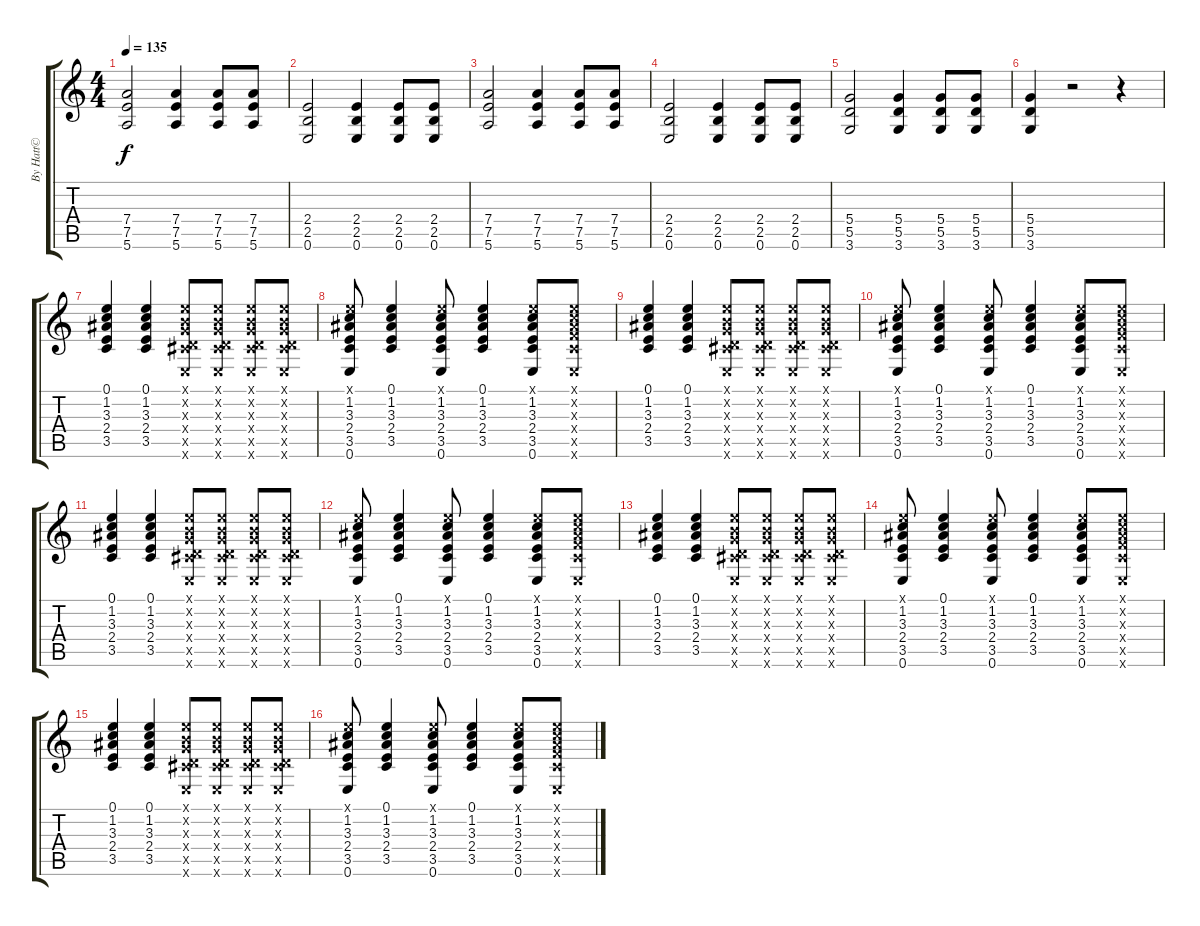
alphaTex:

\track ("By Hatt©" "By Hatt©") {instrument electricguitarclean}
\staff {score tabs}
\tuning (E4 B3 G3 D3 A2 E2) {hide}
\ts (4 4)
\tempo 135
\clef g2
\ks c
(7.4 7.5 5.6).2{dy f} (7.4 7.5 5.6).4 (7.4 7.5 5.6).8 (7.4 7.5 5.6).8 |
(2.4 2.5 0.6).2 (2.4 2.5 0.6).4 (2.4 2.5 0.6).8 (2.4 2.5 0.6).8 |
(7.4 7.5 5.6).2 (7.4 7.5 5.6).4 (7.4 7.5 5.6).8 (7.4 7.5 5.6).8 |
(2.4 2.5 0.6).2 (2.4 2.5 0.6).4 (2.4 2.5 0.6).8 (2.4 2.5 0.6).8 |
(5.4 5.5 3.6).2 (5.4 5.5 3.6).4 (5.4 5.5 3.6).8 (5.4 5.5 3.6).8 |
(5.4 5.5 3.6).4 r.2 r.4 |
(0.1 1.2 3.3 2.4 3.5).4 (0.1 1.2 3.3 2.4 3.5).4 (0.1{x} 0.2{x} 0.3{x} 0.4{x} 4.5{x} 0.6{x}).8 (0.1{x} 0.2{x} 0.3{x} 0.4{x} 4.5{x} 0.6{x}).8 (0.1{x} 0.2{x} 0.3{x} 0.4{x} 4.5{x} 0.6{x}).8 (0.1{x} 0.2{x} 0.3{x} 0.4{x} 4.5{x} 0.6{x}).8 |
(0.1{x} 1.2 3.3 2.4 3.5 0.6).8 (0.1 1.2 3.3 2.4 3.5).4 (0.1{x} 1.2 3.3 2.4 3.5 0.6).8 (0.1 1.2 3.3 2.4 3.5).4 (0.1{x} 1.2 3.3 2.4 3.5 0.6).8 (0.1{x} 1.2{x} 3.3{x} 3.4{x} 3.5{x} 0.6{x}).8 |
(0.1 1.2 3.3 2.4 3.5).4 (0.1 1.2 3.3 2.4 3.5).4 (0.1{x} 0.2{x} 0.3{x} 0.4{x} 4.5{x} 0.6{x}).8 (0.1{x} 0.2{x} 0.3{x} 0.4{x} 4.5{x} 0.6{x}).8 (0.1{x} 0.2{x} 0.3{x} 0.4{x} 4.5{x} 0.6{x}).8 (0.1{x} 0.2{x} 0.3{x} 0.4{x} 4.5{x} 0.6{x}).8 |
(0.1{x} 1.2 3.3 2.4 3.5 0.6).8 (0.1 1.2 3.3 2.4 3.5).4 (0.1{x} 1.2 3.3 2.4 3.5 0.6).8 (0.1 1.2 3.3 2.4 3.5).4 (0.1{x} 1.2 3.3 2.4 3.5 0.6).8 (0.1{x} 1.2{x} 3.3{x} 3.4{x} 3.5{x} 0.6{x}).8 |
(0.1 1.2 3.3 2.4 3.5).4 (0.1 1.2 3.3 2.4 3.5).4 (0.1{x} 0.2{x} 0.3{x} 0.4{x} 4.5{x} 0.6{x}).8 (0.1{x} 0.2{x} 0.3{x} 0.4{x} 4.5{x} 0.6{x}).8 (0.1{x} 0.2{x} 0.3{x} 0.4{x} 4.5{x} 0.6{x}).8 (0.1{x} 0.2{x} 0.3{x} 0.4{x} 4.5{x} 0.6{x}).8 |
(0.1{x} 1.2 3.3 2.4 3.5 0.6).8 (0.1 1.2 3.3 2.4 3.5).4 (0.1{x} 1.2 3.3 2.4 3.5 0.6).8 (0.1 1.2 3.3 2.4 3.5).4 (0.1{x} 1.2 3.3 2.4 3.5 0.6).8 (0.1{x} 1.2{x} 3.3{x} 3.4{x} 3.5{x} 0.6{x}).8 |
(0.1 1.2 3.3 2.4 3.5).4 (0.1 1.2 3.3 2.4 3.5).4 (0.1{x} 0.2{x} 0.3{x} 0.4{x} 4.5{x} 0.6{x}).8 (0.1{x} 0.2{x} 0.3{x} 0.4{x} 4.5{x} 0.6{x}).8 (0.1{x} 0.2{x} 0.3{x} 0.4{x} 4.5{x} 0.6{x}).8 (0.1{x} 0.2{x} 0.3{x} 0.4{x} 4.5{x} 0.6{x}).8 |
(0.1{x} 1.2 3.3 2.4 3.5 0.6).8 (0.1 1.2 3.3 2.4 3.5).4 (0.1{x} 1.2 3.3 2.4 3.5 0.6).8 (0.1 1.2 3.3 2.4 3.5).4 (0.1{x} 1.2 3.3 2.4 3.5 0.6).8 (0.1{x} 1.2{x} 3.3{x} 3.4{x} 3.5{x} 0.6{x}).8 |
(0.1 1.2 3.3 2.4 3.5).4 (0.1 1.2 3.3 2.4 3.5).4 (0.1{x} 0.2{x} 0.3{x} 0.4{x} 4.5{x} 0.6{x}).8 (0.1{x} 0.2{x} 0.3{x} 0.4{x} 4.5{x} 0.6{x}).8 (0.1{x} 0.2{x} 0.3{x} 0.4{x} 4.5{x} 0.6{x}).8 (0.1{x} 0.2{x} 0.3{x} 0.4{x} 4.5{x} 0.6{x}).8 |
(0.1{x} 1.2 3.3 2.4 3.5 0.6).8 (0.1 1.2 3.3 2.4 3.5).4 (0.1{x} 1.2 3.3 2.4 3.5 0.6).8 (0.1 1.2 3.3 2.4 3.5).4 (0.1{x} 1.2 3.3 2.4 3.5 0.6).8 (0.1{x} 1.2{x} 3.3{x} 3.4{x} 3.5{x} 0.6{x}).8
